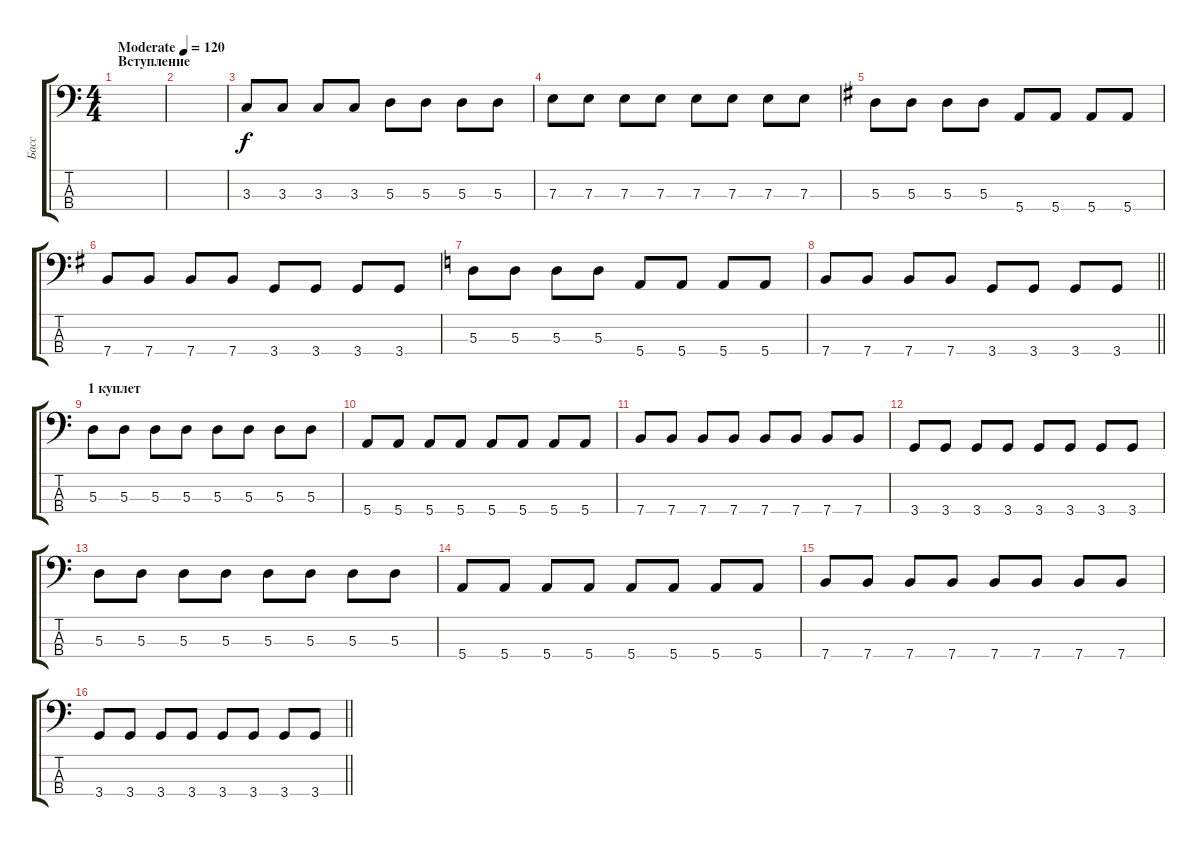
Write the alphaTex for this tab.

\track ("Басс" "Басс") {instrument electricbassfinger}
\staff {score tabs}
\tuning (G2 D2 A1 E1) {hide}
\ts (4 4)
\section ("" "Вступление")
\tempo (120 "Moderate")
\clef f4
\ks c
|
|
3.3.8 3.3.8 3.3.8 3.3.8 5.3.8 5.3.8 5.3.8 5.3.8 |
7.3.8 7.3.8 7.3.8 7.3.8 7.3.8 7.3.8 7.3.8 7.3.8 |
\ks g
5.3.8 5.3.8 5.3.8 5.3.8 5.4.8 5.4.8 5.4.8 5.4.8 |
7.4.8 7.4.8 7.4.8 7.4.8 3.4.8 3.4.8 3.4.8 3.4.8 |
\ks c
5.3.8 5.3.8 5.3.8 5.3.8 5.4.8 5.4.8 5.4.8 5.4.8 |
\barLineRight lightlight
7.4.8 7.4.8 7.4.8 7.4.8 3.4.8 3.4.8 3.4.8 3.4.8 |
\section ("" "1 куплет")
5.3.8 5.3.8 5.3.8 5.3.8 5.3.8 5.3.8 5.3.8 5.3.8 |
5.4.8 5.4.8 5.4.8 5.4.8 5.4.8 5.4.8 5.4.8 5.4.8 |
7.4.8 7.4.8 7.4.8 7.4.8 7.4.8 7.4.8 7.4.8 7.4.8 |
3.4.8 3.4.8 3.4.8 3.4.8 3.4.8 3.4.8 3.4.8 3.4.8 |
5.3.8 5.3.8 5.3.8 5.3.8 5.3.8 5.3.8 5.3.8 5.3.8 |
5.4.8 5.4.8 5.4.8 5.4.8 5.4.8 5.4.8 5.4.8 5.4.8 |
7.4.8 7.4.8 7.4.8 7.4.8 7.4.8 7.4.8 7.4.8 7.4.8 |
\barLineRight lightlight
3.4.8 3.4.8 3.4.8 3.4.8 3.4.8 3.4.8 3.4.8 3.4.8
